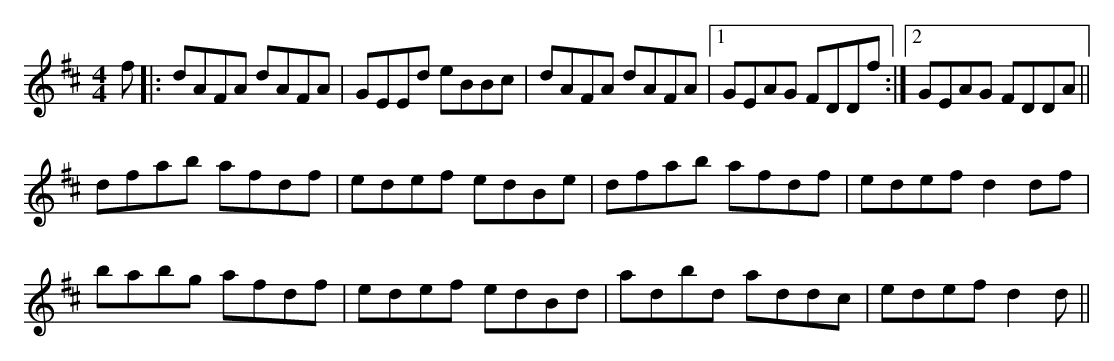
X:1
M:4/4
K:Edor
f|:dAFA dAFA|GEEd eBBc|dAFA dAFA|1 GEAG FDDf:|2 GEAG FDDA||
dfab afdf|edef edBe|dfab afdf|edefd2df|
babg afdf|edef edBd|adbd addc|edefd2d||
